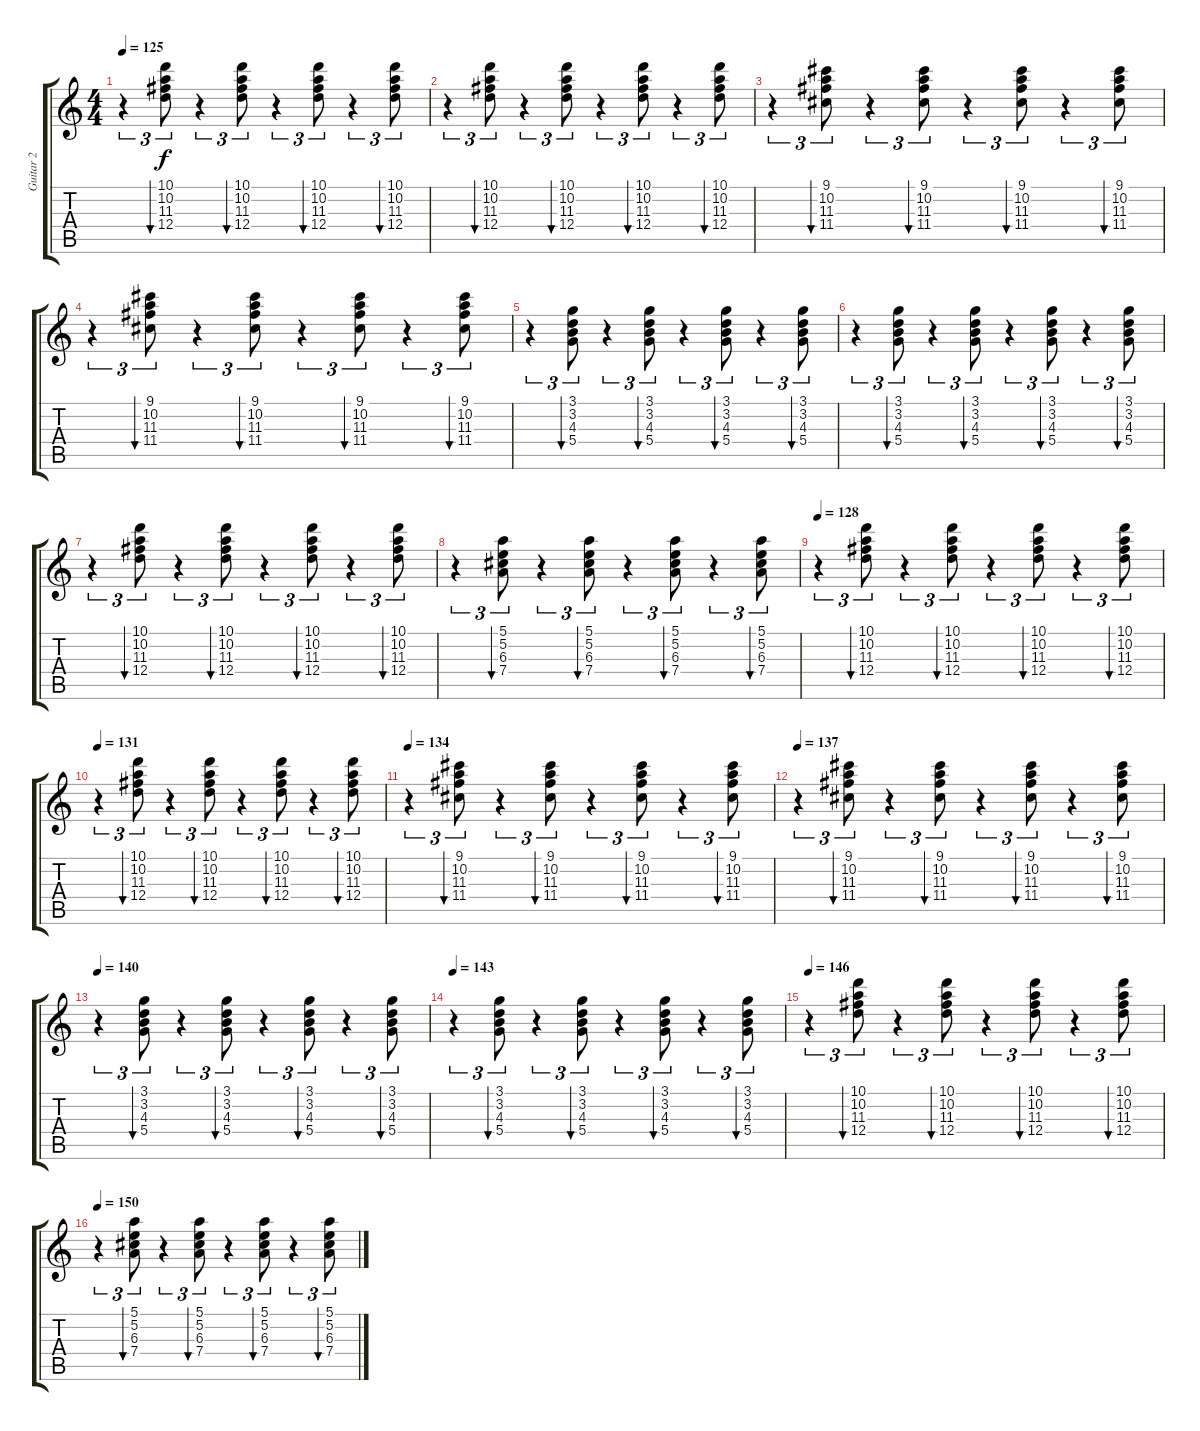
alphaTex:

\track ("Guitar 2" "Guitar 2") {instrument electricguitarjazz}
\staff {score tabs}
\tuning (E4 B3 G3 D3 A2 E2) {hide}
\ts (4 4)
\tempo 125
\clef g2
\ks c
r.4{tu (3 2) dy f} (10.1 10.2 11.3 12.4).8{tu (3 2) bu 60} r.4{tu (3 2)} (10.1 10.2 11.3 12.4).8{tu (3 2) bu 60} r.4{tu (3 2)} (10.1 10.2 11.3 12.4).8{tu (3 2) bu 60} r.4{tu (3 2)} (10.1 10.2 11.3 12.4).8{tu (3 2) bu 60} |
r.4{tu (3 2)} (10.1 10.2 11.3 12.4).8{tu (3 2) bu 60} r.4{tu (3 2)} (10.1 10.2 11.3 12.4).8{tu (3 2) bu 60} r.4{tu (3 2)} (10.1 10.2 11.3 12.4).8{tu (3 2) bu 60} r.4{tu (3 2)} (10.1 10.2 11.3 12.4).8{tu (3 2) bu 60} |
r.4{tu (3 2)} (9.1 10.2 11.3 11.4).8{tu (3 2) bu 60} r.4{tu (3 2)} (9.1 10.2 11.3 11.4).8{tu (3 2) bu 60} r.4{tu (3 2)} (9.1 10.2 11.3 11.4).8{tu (3 2) bu 60} r.4{tu (3 2)} (9.1 10.2 11.3 11.4).8{tu (3 2) bu 60} |
r.4{tu (3 2)} (9.1 10.2 11.3 11.4).8{tu (3 2) bu 60} r.4{tu (3 2)} (9.1 10.2 11.3 11.4).8{tu (3 2) bu 60} r.4{tu (3 2)} (9.1 10.2 11.3 11.4).8{tu (3 2) bu 60} r.4{tu (3 2)} (9.1 10.2 11.3 11.4).8{tu (3 2) bu 60} |
r.4{tu (3 2)} (3.1 3.2 4.3 5.4).8{tu (3 2) bu 60} r.4{tu (3 2)} (3.1 3.2 4.3 5.4).8{tu (3 2) bu 60} r.4{tu (3 2)} (3.1 3.2 4.3 5.4).8{tu (3 2) bu 60} r.4{tu (3 2)} (3.1 3.2 4.3 5.4).8{tu (3 2) bu 60} |
r.4{tu (3 2)} (3.1 3.2 4.3 5.4).8{tu (3 2) bu 60} r.4{tu (3 2)} (3.1 3.2 4.3 5.4).8{tu (3 2) bu 60} r.4{tu (3 2)} (3.1 3.2 4.3 5.4).8{tu (3 2) bu 60} r.4{tu (3 2)} (3.1 3.2 4.3 5.4).8{tu (3 2) bu 60} |
r.4{tu (3 2)} (10.1 10.2 11.3 12.4).8{tu (3 2) bu 60} r.4{tu (3 2)} (10.1 10.2 11.3 12.4).8{tu (3 2) bu 60} r.4{tu (3 2)} (10.1 10.2 11.3 12.4).8{tu (3 2) bu 60} r.4{tu (3 2)} (10.1 10.2 11.3 12.4).8{tu (3 2) bu 60} |
r.4{tu (3 2)} (5.1 5.2 6.3 7.4).8{tu (3 2) bu 60} r.4{tu (3 2)} (5.1 5.2 6.3 7.4).8{tu (3 2) bu 60} r.4{tu (3 2)} (5.1 5.2 6.3 7.4).8{tu (3 2) bu 60} r.4{tu (3 2)} (5.1 5.2 6.3 7.4).8{tu (3 2) bu 60} |
\tempo 128
r.4{tu (3 2)} (10.1 10.2 11.3 12.4).8{tu (3 2) bu 60} r.4{tu (3 2)} (10.1 10.2 11.3 12.4).8{tu (3 2) bu 60} r.4{tu (3 2)} (10.1 10.2 11.3 12.4).8{tu (3 2) bu 60} r.4{tu (3 2)} (10.1 10.2 11.3 12.4).8{tu (3 2) bu 60} |
\tempo 131
r.4{tu (3 2)} (10.1 10.2 11.3 12.4).8{tu (3 2) bu 60} r.4{tu (3 2)} (10.1 10.2 11.3 12.4).8{tu (3 2) bu 60} r.4{tu (3 2)} (10.1 10.2 11.3 12.4).8{tu (3 2) bu 60} r.4{tu (3 2)} (10.1 10.2 11.3 12.4).8{tu (3 2) bu 60} |
\tempo 134
r.4{tu (3 2)} (9.1 10.2 11.3 11.4).8{tu (3 2) bu 60} r.4{tu (3 2)} (9.1 10.2 11.3 11.4).8{tu (3 2) bu 60} r.4{tu (3 2)} (9.1 10.2 11.3 11.4).8{tu (3 2) bu 60} r.4{tu (3 2)} (9.1 10.2 11.3 11.4).8{tu (3 2) bu 60} |
\tempo 137
r.4{tu (3 2)} (9.1 10.2 11.3 11.4).8{tu (3 2) bu 60} r.4{tu (3 2)} (9.1 10.2 11.3 11.4).8{tu (3 2) bu 60} r.4{tu (3 2)} (9.1 10.2 11.3 11.4).8{tu (3 2) bu 60} r.4{tu (3 2)} (9.1 10.2 11.3 11.4).8{tu (3 2) bu 60} |
\tempo 140
r.4{tu (3 2)} (3.1 3.2 4.3 5.4).8{tu (3 2) bu 60} r.4{tu (3 2)} (3.1 3.2 4.3 5.4).8{tu (3 2) bu 60} r.4{tu (3 2)} (3.1 3.2 4.3 5.4).8{tu (3 2) bu 60} r.4{tu (3 2)} (3.1 3.2 4.3 5.4).8{tu (3 2) bu 60} |
\tempo 143
r.4{tu (3 2)} (3.1 3.2 4.3 5.4).8{tu (3 2) bu 60} r.4{tu (3 2)} (3.1 3.2 4.3 5.4).8{tu (3 2) bu 60} r.4{tu (3 2)} (3.1 3.2 4.3 5.4).8{tu (3 2) bu 60} r.4{tu (3 2)} (3.1 3.2 4.3 5.4).8{tu (3 2) bu 60} |
\tempo 146
r.4{tu (3 2)} (10.1 10.2 11.3 12.4).8{tu (3 2) bu 60} r.4{tu (3 2)} (10.1 10.2 11.3 12.4).8{tu (3 2) bu 60} r.4{tu (3 2)} (10.1 10.2 11.3 12.4).8{tu (3 2) bu 60} r.4{tu (3 2)} (10.1 10.2 11.3 12.4).8{tu (3 2) bu 60} |
\tempo 150
r.4{tu (3 2)} (5.1 5.2 6.3 7.4).8{tu (3 2) bu 60} r.4{tu (3 2)} (5.1 5.2 6.3 7.4).8{tu (3 2) bu 60} r.4{tu (3 2)} (5.1 5.2 6.3 7.4).8{tu (3 2) bu 60} r.4{tu (3 2)} (5.1 5.2 6.3 7.4).8{tu (3 2) bu 60}
